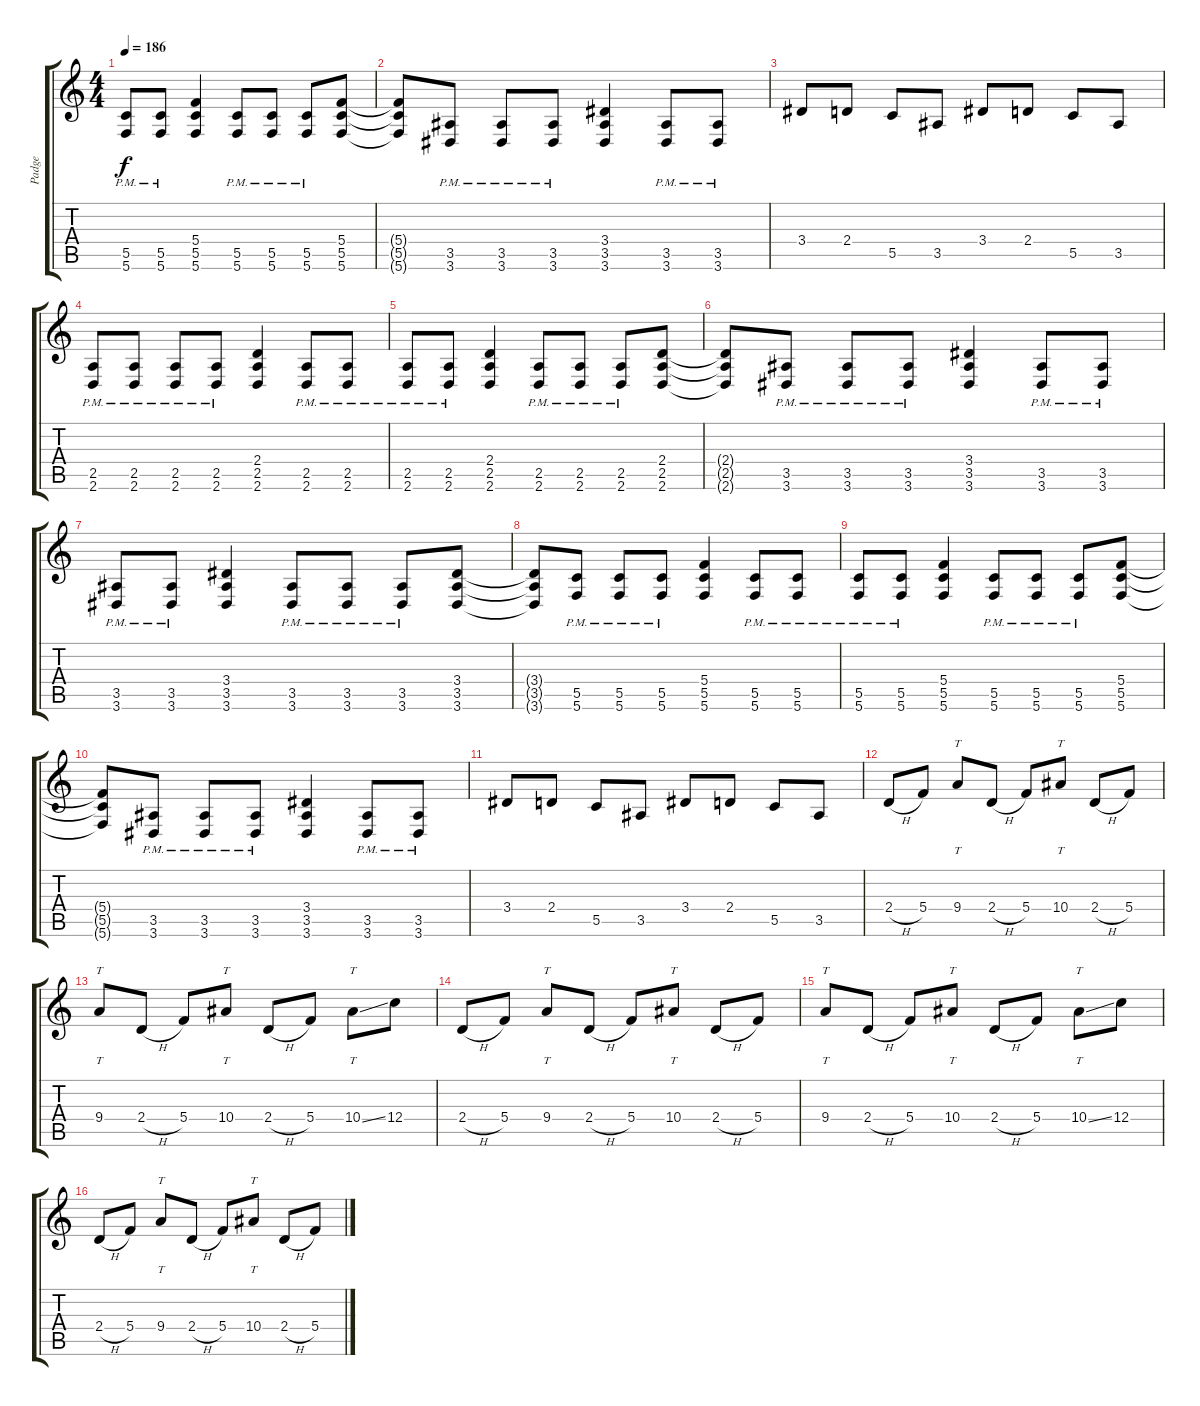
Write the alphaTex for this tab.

\track ("Padge" "Padge") {instrument overdrivenguitar}
\staff {score tabs}
\tuning (D4 A3 F3 C3 G2 C2) {hide}
\ts (4 4)
\tempo 186
\clef g2
\ks c
(5.5{pm} 5.6{pm}).8{dy f} (5.5{pm} 5.6{pm}).8 (5.4 5.5 5.6).4 (5.5{pm} 5.6{pm}).8 (5.5{pm} 5.6{pm}).8 (5.5{pm} 5.6{pm}).8 (5.4 5.5 5.6).8 |
(5.4{t} 5.5{t} 5.6{t}).8 (3.5{pm} 3.6{pm}).8 (3.5{pm} 3.6{pm}).8 (3.5{pm} 3.6{pm}).8 (3.4 3.5 3.6).4 (3.5{pm} 3.6{pm}).8 (3.5{pm} 3.6{pm}).8 |
3.4.8 2.4.8 5.5.8 3.5.8 3.4.8 2.4.8 5.5.8 3.5.8 |
(2.5{pm} 2.6{pm}).8 (2.5{pm} 2.6{pm}).8 (2.5{pm} 2.6{pm}).8 (2.5{pm} 2.6{pm}).8 (2.4 2.5 2.6).4 (2.5{pm} 2.6{pm}).8 (2.5{pm} 2.6{pm}).8 |
(2.5{pm} 2.6{pm}).8 (2.5{pm} 2.6{pm}).8 (2.4 2.5 2.6).4 (2.5{pm} 2.6{pm}).8 (2.5{pm} 2.6{pm}).8 (2.5{pm} 2.6{pm}).8 (2.4 2.5 2.6).8 |
(2.4{t} 2.5{t} 2.6{t}).8 (3.5{pm} 3.6{pm}).8 (3.5{pm} 3.6{pm}).8 (3.5{pm} 3.6{pm}).8 (3.4 3.5 3.6).4 (3.5{pm} 3.6{pm}).8 (3.5{pm} 3.6{pm}).8 |
(3.5{pm} 3.6{pm}).8 (3.5{pm} 3.6{pm}).8 (3.4 3.5 3.6).4 (3.5{pm} 3.6{pm}).8 (3.5{pm} 3.6{pm}).8 (3.5{pm} 3.6{pm}).8 (3.4 3.5 3.6).8 |
(3.4{t} 3.5{t} 3.6{t}).8 (5.5{pm} 5.6{pm}).8 (5.5{pm} 5.6{pm}).8 (5.5{pm} 5.6{pm}).8 (5.4 5.5 5.6).4 (5.5{pm} 5.6{pm}).8 (5.5{pm} 5.6{pm}).8 |
(5.5{pm} 5.6{pm}).8 (5.5{pm} 5.6{pm}).8 (5.4 5.5 5.6).4 (5.5{pm} 5.6{pm}).8 (5.5{pm} 5.6{pm}).8 (5.5{pm} 5.6{pm}).8 (5.4 5.5 5.6).8 |
(5.4{t} 5.5{t} 5.6{t}).8 (3.5{pm} 3.6{pm}).8 (3.5{pm} 3.6{pm}).8 (3.5{pm} 3.6{pm}).8 (3.4 3.5 3.6).4 (3.5{pm} 3.6{pm}).8 (3.5{pm} 3.6{pm}).8 |
3.4.8 2.4.8 5.5.8 3.5.8 3.4.8 2.4.8 5.5.8 3.5.8 |
2.4{h}.8 5.4.8 9.4.8{tt} 2.4{h}.8 5.4.8 10.4.8{tt} 2.4{h}.8 5.4.8 |
9.4.8{tt} 2.4{h}.8 5.4.8 10.4.8{tt} 2.4{h}.8 5.4.8 10.4{ss}.8{tt} 12.4.8 |
2.4{h}.8 5.4.8 9.4.8{tt} 2.4{h}.8 5.4.8 10.4.8{tt} 2.4{h}.8 5.4.8 |
9.4.8{tt} 2.4{h}.8 5.4.8 10.4.8{tt} 2.4{h}.8 5.4.8 10.4{ss}.8{tt} 12.4.8 |
2.4{h}.8 5.4.8 9.4.8{tt} 2.4{h}.8 5.4.8 10.4.8{tt} 2.4{h}.8 5.4.8
